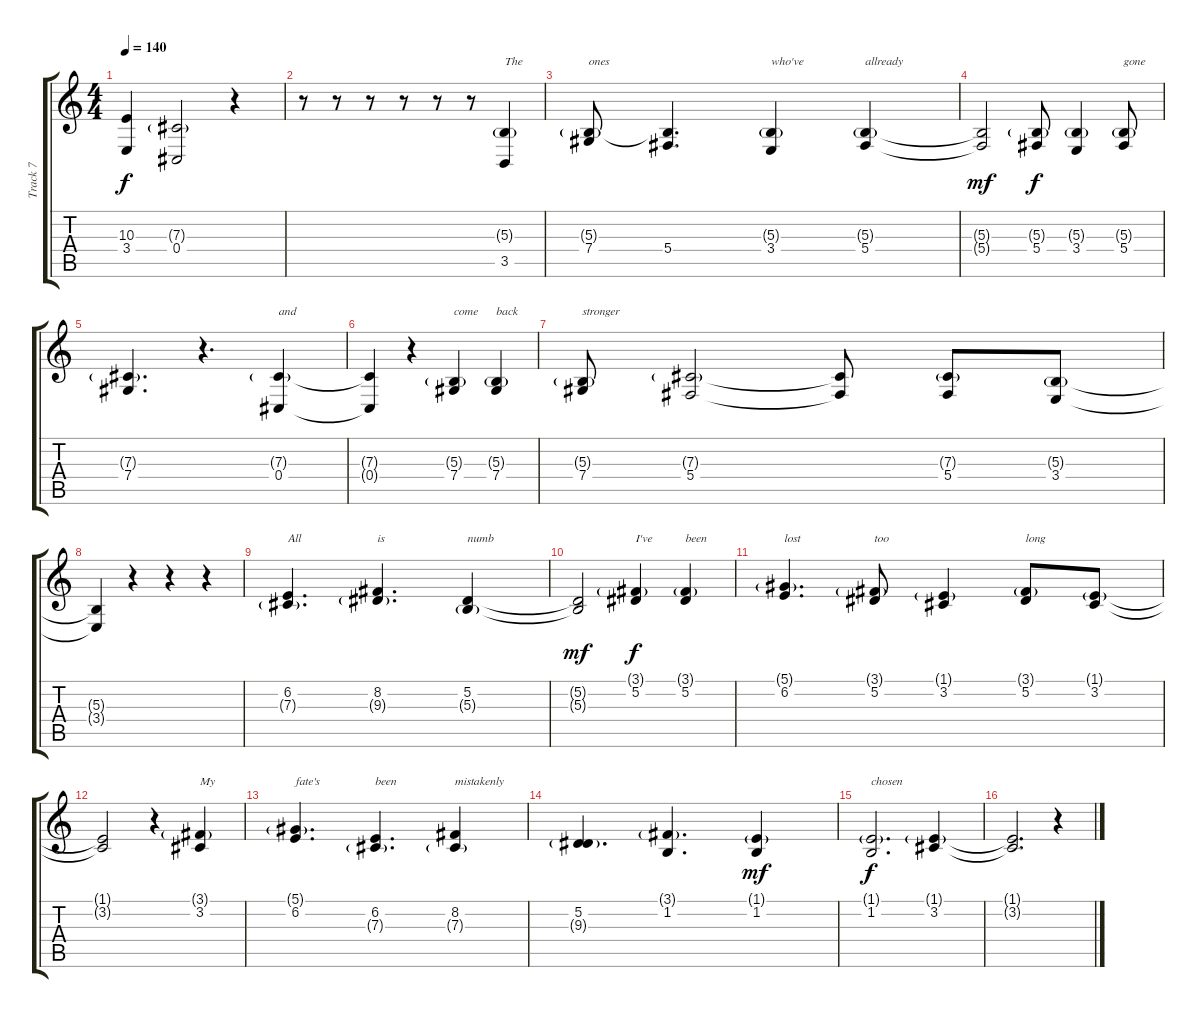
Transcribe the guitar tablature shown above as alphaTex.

\track ("Track 7" "Track 7") {instrument frenchhorn}
\staff {score tabs}
\tuning (Eb4 Bb3 Gb3 Db3 Ab2 Db2) {hide}
\ts (4 4)
\tempo 140
\clef g2
\ks c
(10.3{t} 3.4{t}).4{dy f} (7.3{g} 0.4).2 r.4 |
r.8 r.8 r.8 r.8 r.8 r.8 (5.3{g} 3.5).4{txt "The"} |
(5.3{g} 7.4).8{txt "ones"} (5.3{t} 5.4).4{d} (5.3{g} 3.4).4{txt "who've"} (5.3{g} 5.4).4{txt "allready"} |
(5.3{t} 5.4{t}).2{dy mf} (5.3{g} 5.4).8{dy f} (5.3{g} 3.4).4 (5.3{g} 5.4).8{txt "gone"} |
(7.3{g} 7.4).4{d} r.4{d} (7.3{g} 0.4).4{txt "and"} |
(7.3{t} 0.4{t}).4 r.4 (5.3{g} 7.4).4{txt "come"} (5.3{g} 7.4).4{txt "back"} |
(5.3{g} 7.4).8{txt "stronger"} (7.3{g} 5.4).2 (7.3{t} 5.4{t}).8 (7.3{g} 5.4).8 (5.3{g} 3.4).8 |
(5.3{t} 3.4{t}).4 r.4 r.4 r.4 |
(6.2 7.3{g}).4{d txt "All"} (8.2 9.3{g}).4{d txt "is"} (5.2 5.3{g}).4{txt "numb"} |
(5.2{t} 5.3{t}).2{dy mf} (3.1{g} 5.2).4{txt "I've" dy f} (3.1{g} 5.2).4{txt "been"} |
(5.1{g} 6.2).4{d txt "lost"} (3.1{g} 5.2).8{txt "too"} (1.1{g} 3.2).4 (3.1{g} 5.2).8{txt "long"} (1.1{g} 3.2).8 |
(1.1{t} 3.2{t}).2 r.4 (3.1{g} 3.2).4{txt "My"} |
(5.1{g} 6.2).4{d txt "fate's"} (6.2 7.3{g}).4{d txt "been"} (8.2 7.3{g}).4{txt "mistakenly"} |
(5.2 9.3{g}).4{d} (3.1{g} 1.2).4{d} (1.1{g} 1.2).4{dy mf} |
(1.1{g} 1.2).2{d txt "chosen" dy f} (1.1{g} 3.2).4 |
(1.1{t} 3.2{t}).2{d} r.4
